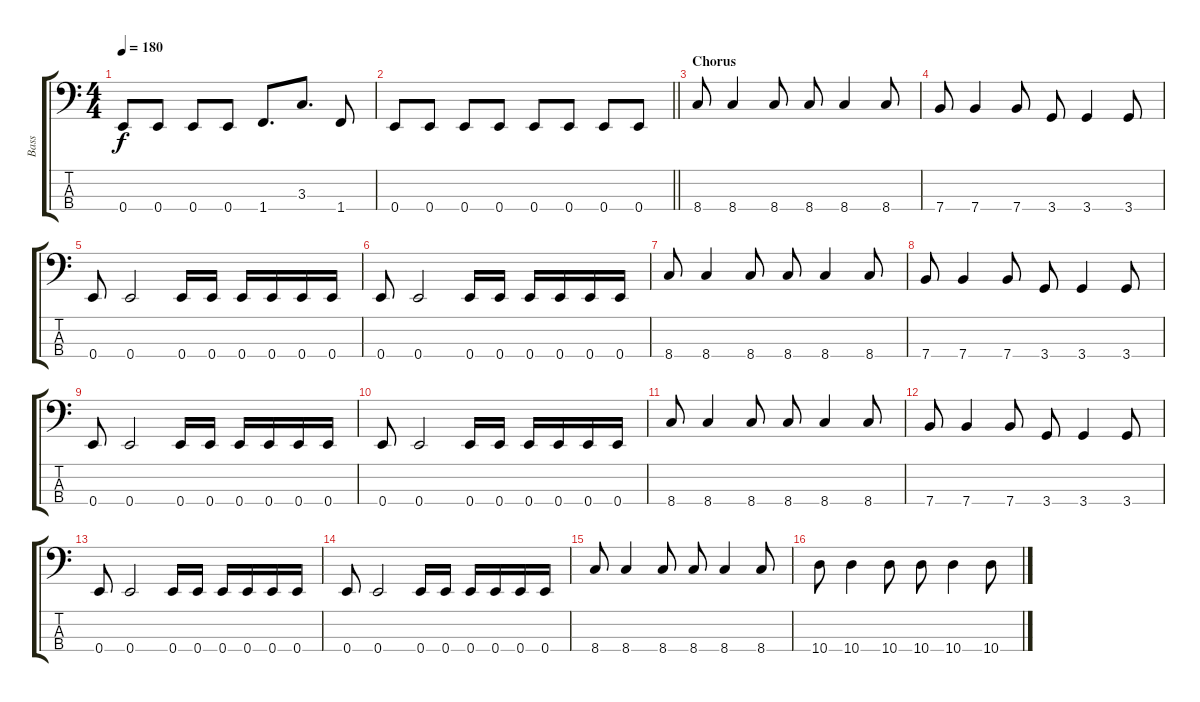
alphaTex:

\track ("Bass" "Bass") {instrument electricbassfinger}
\staff {score tabs}
\tuning (G2 D2 A1 E1) {hide}
\ts (4 4)
\tempo 180
\clef f4
\ks c
0.4.8{dy f} 0.4.8 0.4.8 0.4.8 1.4.8{d} 3.3.8{d} 1.4.8 |
\barLineRight lightlight
0.4.8 0.4.8 0.4.8 0.4.8 0.4.8 0.4.8 0.4.8 0.4.8 |
\section ("" "Chorus")
8.4.8 8.4.4 8.4.8 8.4.8 8.4.4 8.4.8 |
7.4.8 7.4.4 7.4.8 3.4.8 3.4.4 3.4.8 |
0.4.8 0.4.2 0.4.16 0.4.16 0.4.16 0.4.16 0.4.16 0.4.16 |
0.4.8 0.4.2 0.4.16 0.4.16 0.4.16 0.4.16 0.4.16 0.4.16 |
8.4.8 8.4.4 8.4.8 8.4.8 8.4.4 8.4.8 |
7.4.8 7.4.4 7.4.8 3.4.8 3.4.4 3.4.8 |
0.4.8 0.4.2 0.4.16 0.4.16 0.4.16 0.4.16 0.4.16 0.4.16 |
0.4.8 0.4.2 0.4.16 0.4.16 0.4.16 0.4.16 0.4.16 0.4.16 |
8.4.8 8.4.4 8.4.8 8.4.8 8.4.4 8.4.8 |
7.4.8 7.4.4 7.4.8 3.4.8 3.4.4 3.4.8 |
0.4.8 0.4.2 0.4.16 0.4.16 0.4.16 0.4.16 0.4.16 0.4.16 |
0.4.8 0.4.2 0.4.16 0.4.16 0.4.16 0.4.16 0.4.16 0.4.16 |
8.4.8 8.4.4 8.4.8 8.4.8 8.4.4 8.4.8 |
10.4.8 10.4.4 10.4.8 10.4.8 10.4.4 10.4.8
